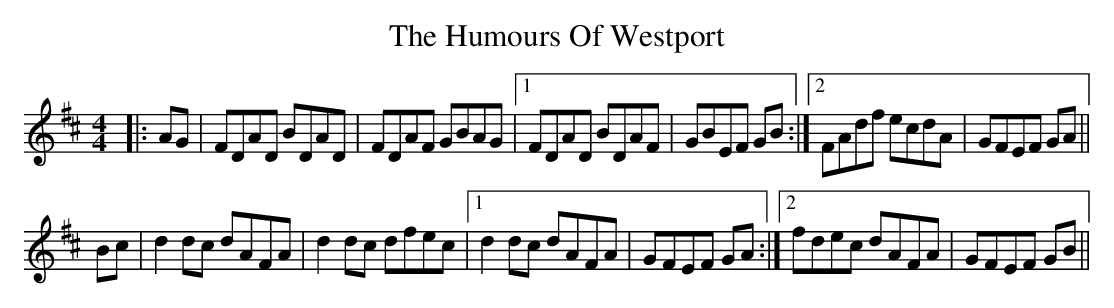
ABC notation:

X:1
T: The Humours Of Westport
M: 4/4
L: 1/8
K: Dmaj
|:AG|FDAD BDAD|FDAF GBAG|1 FDAD BDAF|GBEF GB:|2 FAdf ecdA|GFEF GA||
Bc|d2dc dAFA|d2 dc dfec|1 d2 dc dAFA|GFEF GA:|2 fdec dAFA|GFEF GB||
